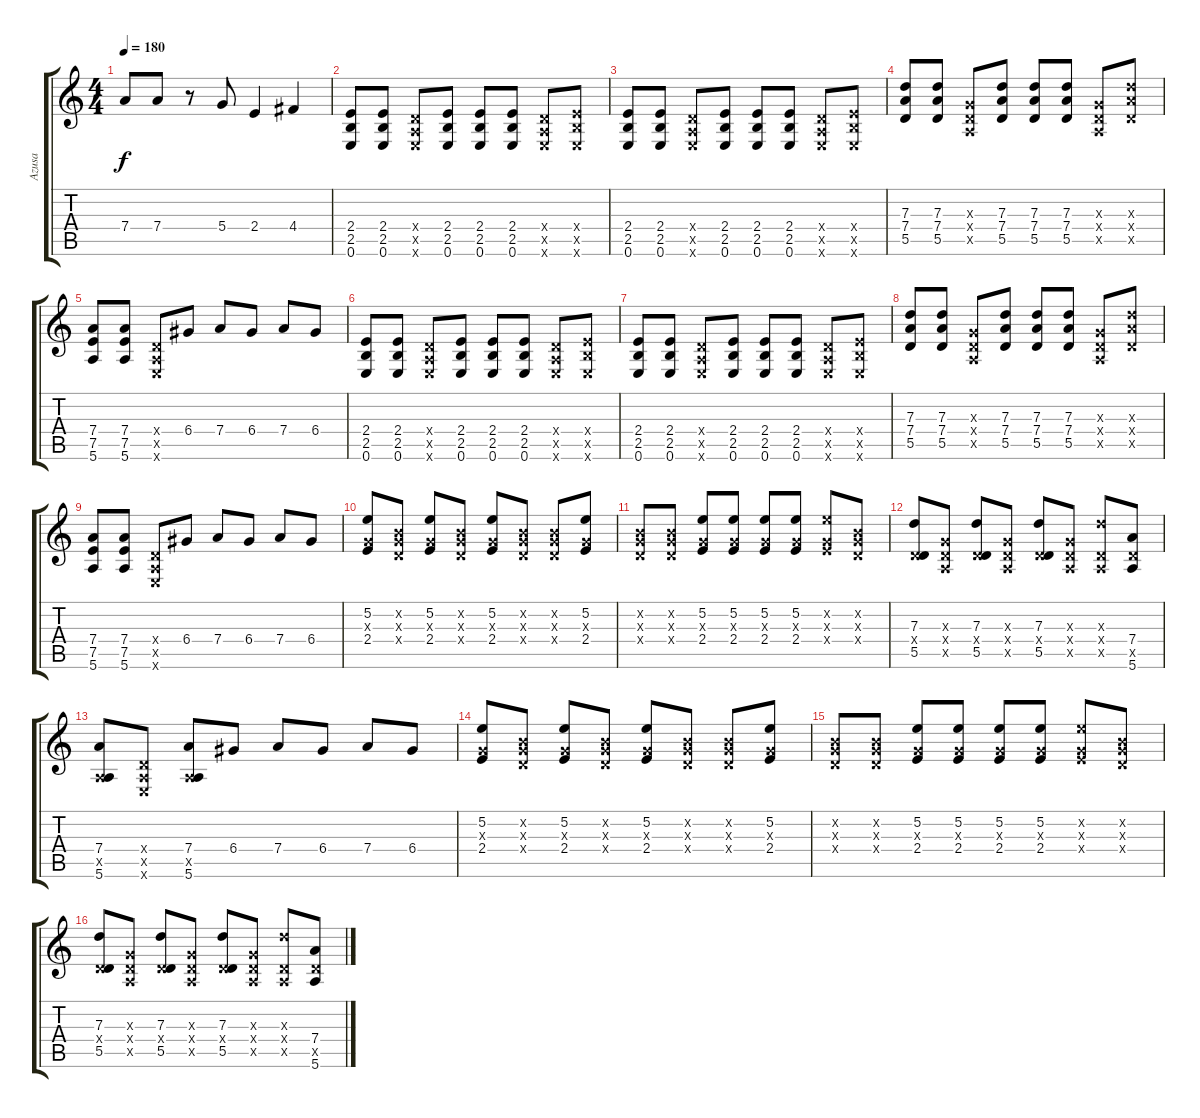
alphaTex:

\track ("Azusa" "Azusa") {instrument overdrivenguitar}
\staff {score tabs}
\tuning (E4 B3 G3 D3 A2 E2) {hide}
\ts (4 4)
\tempo 180
\clef g2
\ks c
7.4.8{dy f} 7.4.8 r.8 5.4.8 2.4.4 4.4.4 |
(2.4 2.5 0.6).8 (2.4 2.5 0.6).8 (0.4{x} 0.5{x} 0.6{x}).8 (2.4 2.5 0.6).8 (2.4 2.5 0.6).8 (2.4 2.5 0.6).8 (0.4{x} 0.5{x} 0.6{x}).8 (2.4{x} 2.5{x} 0.6{x}).8 |
(2.4 2.5 0.6).8 (2.4 2.5 0.6).8 (0.4{x} 0.5{x} 0.6{x}).8 (2.4 2.5 0.6).8 (2.4 2.5 0.6).8 (2.4 2.5 0.6).8 (0.4{x} 0.5{x} 0.6{x}).8 (2.4{x} 2.5{x} 0.6{x}).8 |
(7.3 7.4 5.5).8 (7.3 7.4 5.5).8 (0.3{x} 0.4{x} 0.5{x}).8 (7.3 7.4 5.5).8 (7.3 7.4 5.5).8 (7.3 7.4 5.5).8 (0.3{x} 0.4{x} 0.5{x}).8 (7.3{x} 7.4{x} 5.5{x}).8 |
(7.4 7.5 5.6).8 (7.4 7.5 5.6).8 (0.4{x} 0.5{x} 0.6{x}).8 6.4.8 7.4.8 6.4.8 7.4.8 6.4.8 |
(2.4 2.5 0.6).8 (2.4 2.5 0.6).8 (0.4{x} 0.5{x} 0.6{x}).8 (2.4 2.5 0.6).8 (2.4 2.5 0.6).8 (2.4 2.5 0.6).8 (0.4{x} 0.5{x} 0.6{x}).8 (2.4{x} 2.5{x} 0.6{x}).8 |
(2.4 2.5 0.6).8 (2.4 2.5 0.6).8 (0.4{x} 0.5{x} 0.6{x}).8 (2.4 2.5 0.6).8 (2.4 2.5 0.6).8 (2.4 2.5 0.6).8 (0.4{x} 0.5{x} 0.6{x}).8 (2.4{x} 2.5{x} 0.6{x}).8 |
(7.3 7.4 5.5).8 (7.3 7.4 5.5).8 (0.3{x} 0.4{x} 0.5{x}).8 (7.3 7.4 5.5).8 (7.3 7.4 5.5).8 (7.3 7.4 5.5).8 (0.3{x} 0.4{x} 0.5{x}).8 (7.3{x} 7.4{x} 5.5{x}).8 |
(7.4 7.5 5.6).8 (7.4 7.5 5.6).8 (0.4{x} 0.5{x} 0.6{x}).8 6.4.8 7.4.8 6.4.8 7.4.8 6.4.8 |
(5.2 0.3{x} 2.4).8 (0.2{x} 0.3{x} 0.4{x}).8 (5.2 0.3{x} 2.4).8 (0.2{x} 0.3{x} 0.4{x}).8 (5.2 0.3{x} 2.4).8 (0.2{x} 0.3{x} 0.4{x}).8 (0.2{x} 0.3{x} 0.4{x}).8 (5.2 0.3{x} 2.4).8 |
(0.2{x} 0.3{x} 0.4{x}).8 (0.2{x} 0.3{x} 0.4{x}).8 (5.2 0.3{x} 2.4).8 (5.2 0.3{x} 2.4).8 (5.2 0.3{x} 2.4).8 (5.2 0.3{x} 2.4).8 (5.2{x} 0.3{x} 2.4{x}).8 (0.2{x} 0.3{x} 0.4{x}).8 |
(7.3 0.4{x} 5.5).8 (0.3{x} 0.4{x} 0.5{x}).8 (7.3 0.4{x} 5.5).8 (0.3{x} 0.4{x} 0.5{x}).8 (7.3 0.4{x} 5.5).8 (0.3{x} 0.4{x} 0.5{x}).8 (7.3{x} 0.4{x} 0.5{x}).8 (7.4 5.5{x} 5.6).8 |
(7.4 0.5{x} 5.6).8 (0.4{x} 0.5{x} 0.6{x}).8 (7.4 0.5{x} 5.6).8 6.4.8 7.4.8 6.4.8 7.4.8 6.4.8 |
(5.2 0.3{x} 2.4).8 (0.2{x} 0.3{x} 0.4{x}).8 (5.2 0.3{x} 2.4).8 (0.2{x} 0.3{x} 0.4{x}).8 (5.2 0.3{x} 2.4).8 (0.2{x} 0.3{x} 0.4{x}).8 (0.2{x} 0.3{x} 0.4{x}).8 (5.2 0.3{x} 2.4).8 |
(0.2{x} 0.3{x} 0.4{x}).8 (0.2{x} 0.3{x} 0.4{x}).8 (5.2 0.3{x} 2.4).8 (5.2 0.3{x} 2.4).8 (5.2 0.3{x} 2.4).8 (5.2 0.3{x} 2.4).8 (5.2{x} 0.3{x} 2.4{x}).8 (0.2{x} 0.3{x} 0.4{x}).8 |
(7.3 0.4{x} 5.5).8 (0.3{x} 0.4{x} 0.5{x}).8 (7.3 0.4{x} 5.5).8 (0.3{x} 0.4{x} 0.5{x}).8 (7.3 0.4{x} 5.5).8 (0.3{x} 0.4{x} 0.5{x}).8 (7.3{x} 0.4{x} 0.5{x}).8 (7.4 5.5{x} 5.6).8
